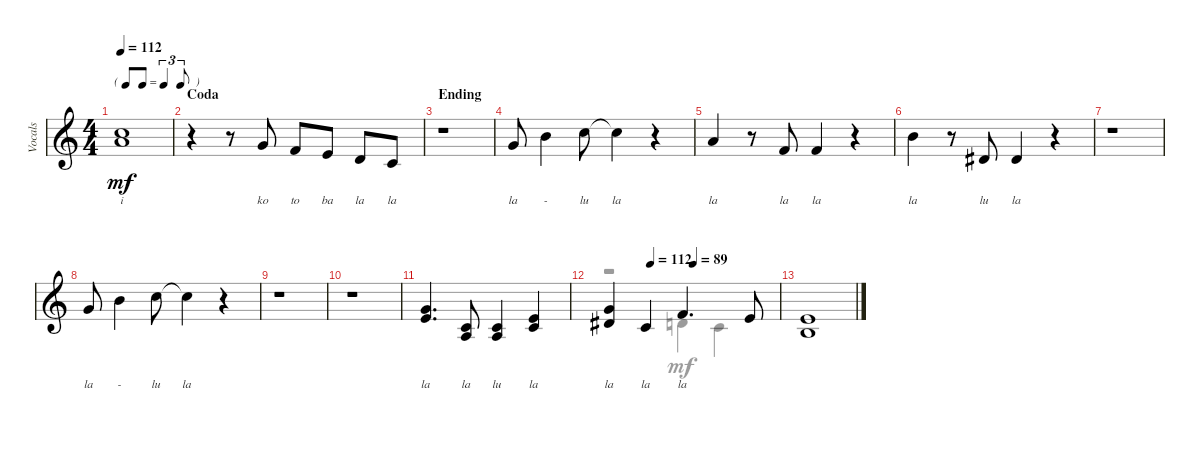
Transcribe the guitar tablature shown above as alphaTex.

\track ("Vocals" "Vocals") {instrument pad4choir}
\staff {score}
\tuning (E4 B3 G3 D3 A2 E2 B1) {hide}
\voice
\ts (4 4)
\tf triplet8th
\tempo 112
\clef g2
\ks c
(8.1{t} 10.2{t}).1{lyrics (0 "i") lyrics (1 "") lyrics (2 "") lyrics (3 "") lyrics (4 "") dy mf} |
\section ("" "Coda")
r.4 r.8 3.1.8{lyrics (0 "ko") lyrics (1 "") lyrics (2 "") lyrics (3 "") lyrics (4 "")} 1.1.8{lyrics (0 "to") lyrics (1 "") lyrics (2 "") lyrics (3 "") lyrics (4 "")} 0.1.8{lyrics (0 "ba") lyrics (1 "") lyrics (2 "") lyrics (3 "") lyrics (4 "")} 3.2.8{lyrics (0 "la") lyrics (1 "") lyrics (2 "") lyrics (3 "") lyrics (4 "")} 1.2.8{lyrics (0 "la") lyrics (1 "") lyrics (2 "") lyrics (3 "") lyrics (4 "")} |
\section ("" "Ending")
r.1 |
3.1.8{lyrics (0 "la") lyrics (1 "") lyrics (2 "") lyrics (3 "") lyrics (4 "")} 7.1.4{lyrics (0 "-") lyrics (1 "") lyrics (2 "") lyrics (3 "") lyrics (4 "")} 8.1.8{lyrics (0 "lu") lyrics (1 "") lyrics (2 "") lyrics (3 "") lyrics (4 "")} 8.1{t}.4{lyrics (0 "la") lyrics (1 "") lyrics (2 "") lyrics (3 "") lyrics (4 "")} r.4 |
5.1.4{lyrics (0 "la") lyrics (1 "") lyrics (2 "") lyrics (3 "") lyrics (4 "")} r.8 1.1.8{lyrics (0 "la") lyrics (1 "") lyrics (2 "") lyrics (3 "") lyrics (4 "")} 1.1.4{lyrics (0 "la") lyrics (1 "") lyrics (2 "") lyrics (3 "") lyrics (4 "")} r.4 |
7.1.4{lyrics (0 "la") lyrics (1 "") lyrics (2 "") lyrics (3 "") lyrics (4 "")} r.8 4.2.8{lyrics (0 "lu") lyrics (1 "") lyrics (2 "") lyrics (3 "") lyrics (4 "")} 4.2.4{lyrics (0 "la") lyrics (1 "") lyrics (2 "") lyrics (3 "") lyrics (4 "")} r.4 |
r.1 |
3.1.8{lyrics (0 "la") lyrics (1 "") lyrics (2 "") lyrics (3 "") lyrics (4 "")} 7.1.4{lyrics (0 "-") lyrics (1 "") lyrics (2 "") lyrics (3 "") lyrics (4 "")} 8.1.8{lyrics (0 "lu") lyrics (1 "") lyrics (2 "") lyrics (3 "") lyrics (4 "")} 8.1{t}.4{lyrics (0 "la") lyrics (1 "") lyrics (2 "") lyrics (3 "") lyrics (4 "")} r.4 |
r.1 |
r.1 |
(3.1 5.2).4{d lyrics (0 "la") lyrics (1 "") lyrics (2 "") lyrics (3 "") lyrics (4 "")} (1.2 2.3).8{lyrics (0 "la") lyrics (1 "") lyrics (2 "") lyrics (3 "") lyrics (4 "")} (1.2 2.3).4{lyrics (0 "lu") lyrics (1 "") lyrics (2 "") lyrics (3 "") lyrics (4 "")} (0.1 1.2).4{lyrics (0 "la") lyrics (1 "") lyrics (2 "") lyrics (3 "") lyrics (4 "")} |
\tempo (112 0.25)
\tempo (89 0.5)
(3.1 4.2).4{lyrics (0 "la") lyrics (1 "") lyrics (2 "") lyrics (3 "") lyrics (4 "")} 1.2.4{lyrics (0 "la") lyrics (1 "") lyrics (2 "") lyrics (3 "") lyrics (4 "")} 1.1.4{d lyrics (0 "la") lyrics (1 "") lyrics (2 "") lyrics (3 "") lyrics (4 "")} 0.1.8 |
(0.1 0.2).1
\voice
\clef g2
\ottava regular
\simile none
\ks c
|
|
|
|
|
|
|
|
|
|
|
r.2 3.2.4 1.2.4 |
